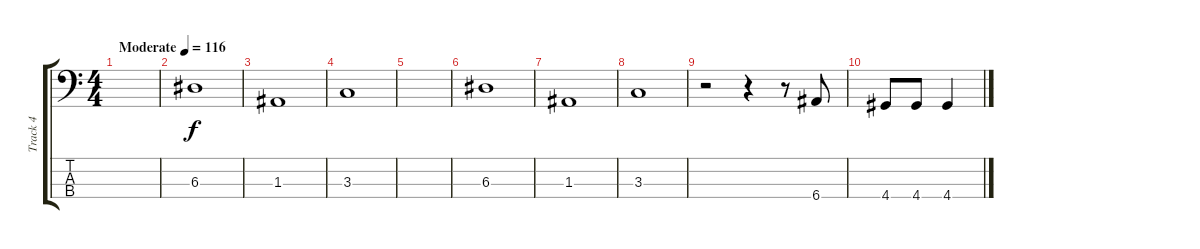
\track ("Track 4" "Track 4") {instrument electricbassfinger}
\staff {score tabs}
\tuning (G2 D2 A1 E1) {hide}
\ts (4 4)
\tempo (116 "Moderate")
\clef f4
\ks c
|
6.3.1 |
1.3.1 |
3.3.1 |
|
6.3.1 |
1.3.1 |
3.3.1 |
r.2 r.4 r.8 6.4.8 |
4.4.8 4.4.8 4.4.4
